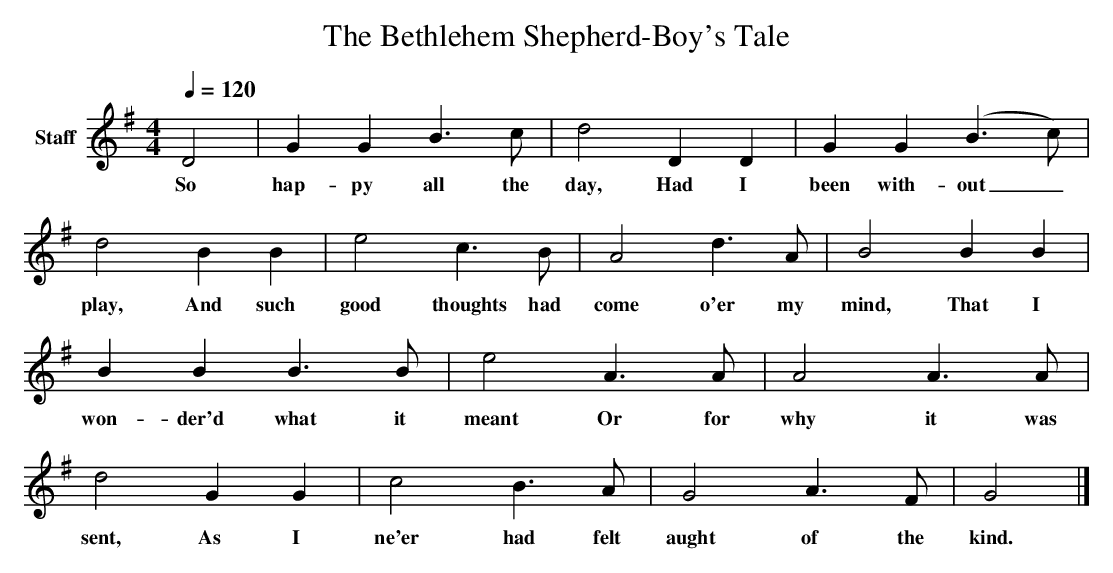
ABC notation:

X:1
T: The Bethlehem Shepherd-Boy's Tale
L: 1/4
M: 4/4
Q: 1/4=120
V: P1 name="Staff"
K: G
[V: P1]  D2 | G G B3/ c/ | d2 D D | G G (B3/ c/) | d2 B B | e2 c3/ B/ | A2 d3/ A/ | B2 B B | B B B3/ B/ | e2 A3/ A/ | A2 A3/ A/ | d2 G G | c2 B3/ A/ | G2 A3/ F/ | G2|]
w: So hap- py all the day, Had I been with- out_ play, And such good thoughts had come o'er my mind, That I won- der'd what it meant Or for why it was sent, As I ne'er had felt aught of the kind.
